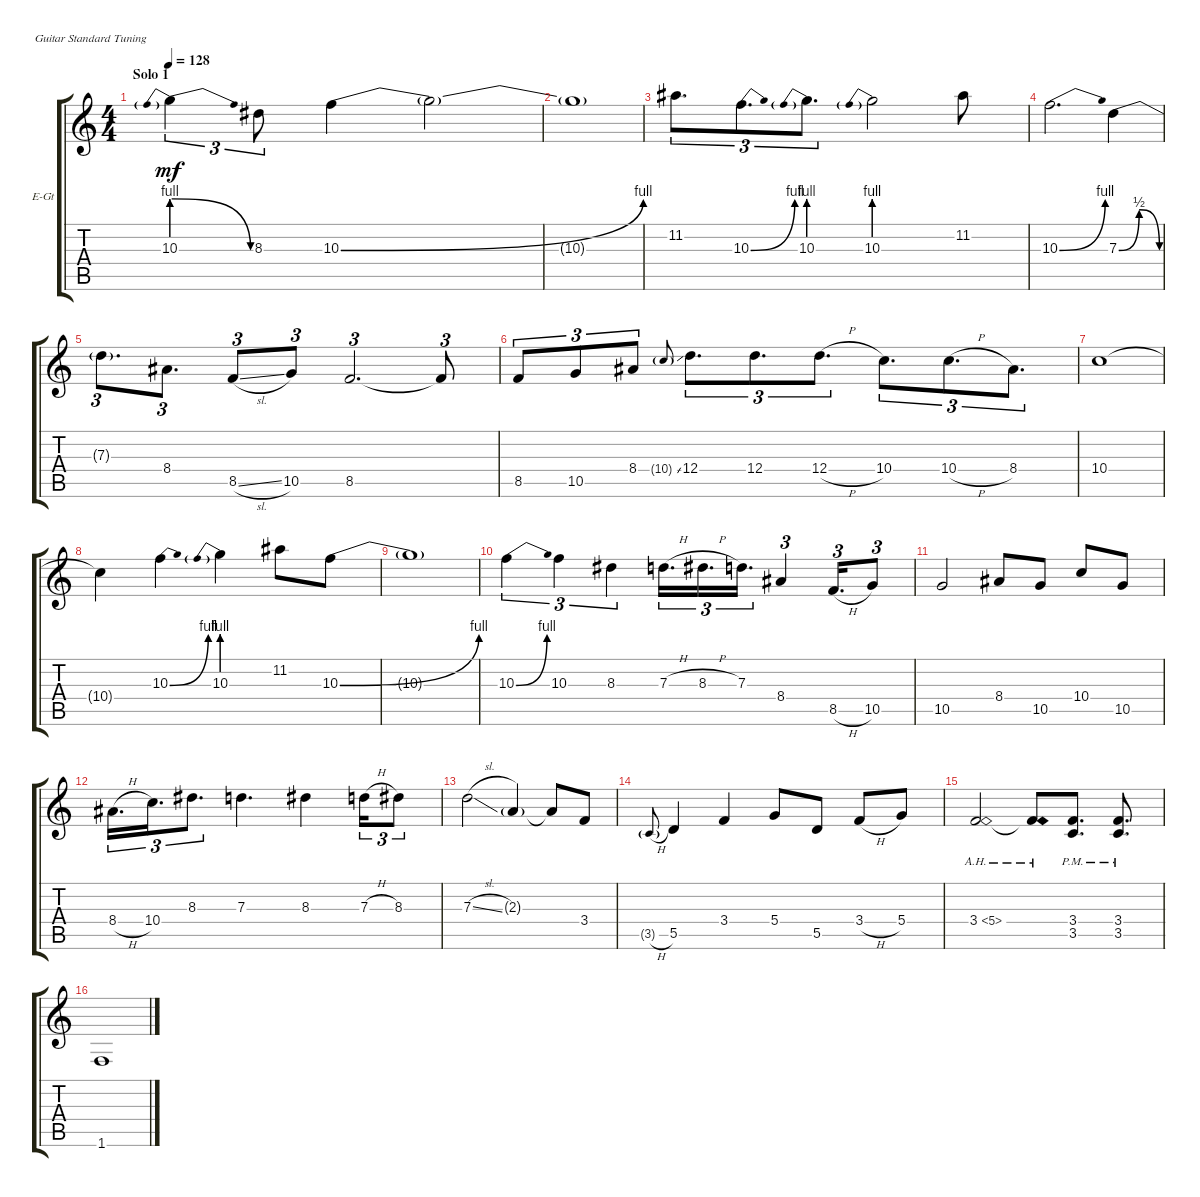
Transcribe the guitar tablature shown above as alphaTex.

\defaultSystemsLayout 4
\bracketExtendMode groupsimilarinstruments
\firstSystemTrackNameOrientation horizontal
\otherSystemsTrackNameOrientation horizontal
\track ("Electric Guitar" "E-Gt") {instrument distortionguitar}
\staff {score tabs}
\tuning (E4 B3 G3 D3 A2 E2)
\ts (4 4)
\section ("" "Solo 1")
\tempo 128
\clef g2
\ks c
10.3{be (prebendrelease 0 4 27.599999999999998 0)}.4{tu (3 2) dy mf instrument distortionguitar} 8.3.8{tu (3 2)} 10.3{be (bend 0 0 7.8 4)}.4 10.3{t}.2 |
10.3{t}.1 |
11.2.8{d tu (3 2)} 10.3{be (bend 0 0 15 4)}.8{d tu (3 2)} 10.3{be (prebend 0 4 60 4)}.8{d tu (3 2)} 10.3{be (prebend 0 4 60 4)}.2 11.2.8 |
10.3{be (bend 0 0 15 4)}.2{d} 7.3{be (bendrelease 23.4 0 40.199999999999996 2 40.199999999999996 2 45.6 0)}.4 |
7.3{t}.8{d tu (3 2)} 8.4.8{d tu (3 2)} 8.5{sl}.8{tu (3 2)} 10.5.8{tu (3 2)} 8.5.2{d tu (3 2)} 8.5{t}.8{tu (3 2)} |
8.5.8{tu (3 2)} 10.5.8{tu (3 2)} 8.4.8{tu (3 2)} 10.4{ss g}.8{tu (3 2) gr onbeat} 12.4.8{d tu (3 2)} 12.4.8{d tu (3 2)} 12.4{h}.8{d tu (3 2)} 10.4.8{d tu (3 2)} 10.4{h}.8{d tu (3 2)} 8.4.8{d tu (3 2)} |
10.4.1 |
10.4{t}.4 10.3{be (bend 0 0 7.8 4)}.4 10.3{be (prebend 0 4 60 4)}.4 11.2.8 10.3{be (bend 0 0 7.8 4)}.8 |
10.3{t}.1 |
10.3{be (bend 0 0 7.8 4)}.4{tu (3 2)} 10.3.4{tu (3 2)} 8.3.4{tu (3 2)} 7.3{h}.16{d tu (3 2)} 8.3{h}.16{d tu (3 2)} 7.3.16{d tu (3 2)} 8.4.4{tu (3 2)} 8.5{h}.16{d tu (3 2)} 10.5.8{tu (3 2)} |
10.5.2 8.4.8 10.5.8 10.4.8 10.5.8 |
8.4{h}.16{d tu (3 2)} 10.4.16{d tu (3 2)} 8.3.8{d tu (3 2)} 7.3.4{d} 8.3.4 7.3{h}.16{tu (3 2)} 8.3.8{tu (3 2)} |
7.3{sl}.2 2.3{g}.4 2.3{t}.8 3.4.8 |
3.5{h g}.8{gr onbeat} 5.5.4 3.4.4 5.4.8 5.5.8 3.4{h}.8 5.4.8 |
3.4{ah 2}.2 3.4{ah 2 t}.8 (3.4{pm} 3.5{pm}).8{d} (3.4{pm} 3.5{pm}).8{d} |
1.6.1
